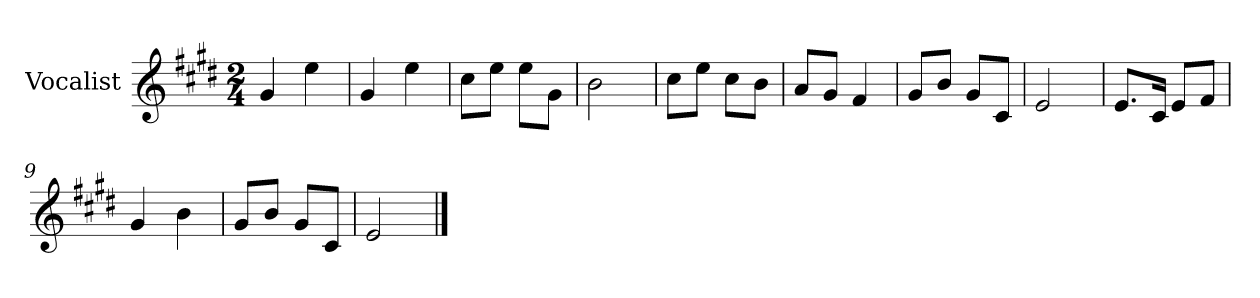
**kern
*part1
*staff1
*I"Vocalist
*k[f#c#g#d#]
*E:
*M2/4
=
4g#
4ee
=1
4g#
4ee
=2
8cc#L
8eeJ
8eeL
8g#J
=3
2b
=4
8cc#L
8eeJ
8cc#L
8bJ
=5
8aL
8g#J
4f#
=6
8g#L
8bJ
8g#L
8c#J
=7
2e
=8
8.eL
16c#Jk
8eL
8f#J
=9
4g#
4b
=10
8g#L
8bJ
8g#L
8c#J
=11
2e
==
*-
